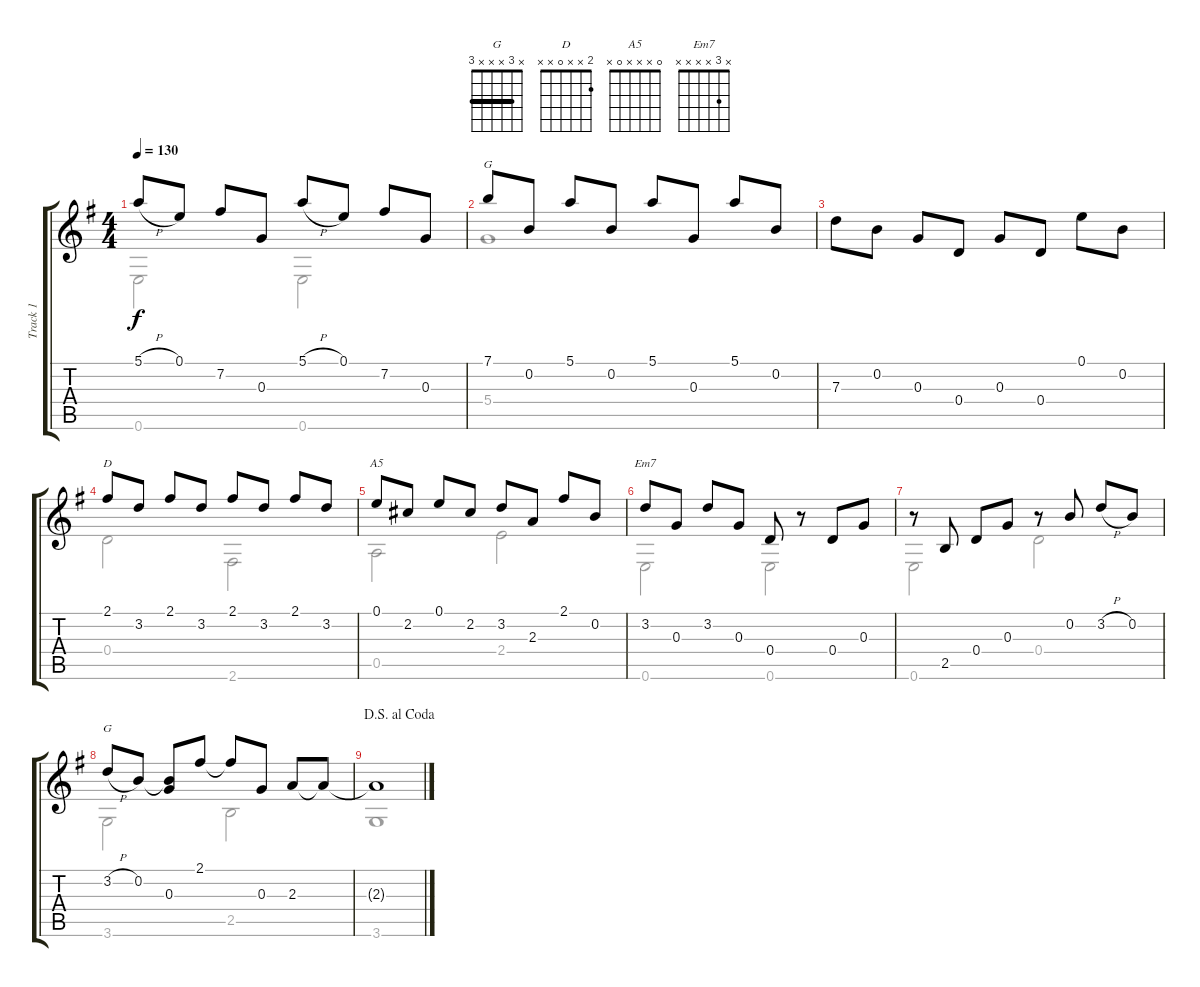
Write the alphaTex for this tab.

\track ("Track 1" "Track 1") {instrument acousticguitarsteel}
\staff {score tabs}
\tuning (E4 B3 G3 D3 A2 E2) {hide}
\chord ("G" 7 x x 5 x x) {firstfret 5}
\chord ("D" 2 x x 0 x x)
\chord ("A5" 0 x x x 0 x)
\chord ("Em7" x 3 x x x x)
\chord ("G" x 3 x x x 3) {barre 3}
\voice
\ts (4 4)
\tempo 130
\clef g2
\ks g
5.1{h}.8{dy f} 0.1.8 7.2.8 0.3.8 5.1{h}.8 0.1.8 7.2.8 0.3.8 |
7.1.8{ch "G"} 0.2.8 5.1.8 0.2.8 5.1.8 0.3.8 5.1.8 0.2.8 |
7.3.8 0.2.8 0.3.8 0.4.8 0.3.8 0.4.8 0.1.8 0.2.8 |
2.1.8{ch "D"} 3.2.8 2.1.8 3.2.8 2.1.8 3.2.8 2.1.8 3.2.8 |
0.1.8{ch "A5"} 2.2.8 0.1.8 2.2.8 3.2.8 2.3.8 2.1.8 0.2.8 |
3.2.8{ch "Em7"} 0.3.8 3.2.8 0.3.8 0.4.8 r.8 0.4.8 0.3.8 |
r.8 2.5.8 0.4.8 0.3.8 r.8 0.2.8 3.2{h}.8 0.2.8 |
3.2{h}.8{ch "G"} 0.2.8 (0.2{t} 0.3).8 2.1.8 2.1{t}.8 0.3.8 2.3.8 2.3{t}.8 |
\jump dalsegnoalcoda
2.3{t}.1
\voice
\clef g2
\ottava regular
\simile none
\ks g
0.6.2{dy f} 0.6.2 |
5.4.1 |
|
0.4.2 2.6.2 |
0.5.2 2.4.2 |
0.6.2 0.6.2 |
0.6.2 0.4.2 |
3.6.2 2.5.2 |
3.6.1
